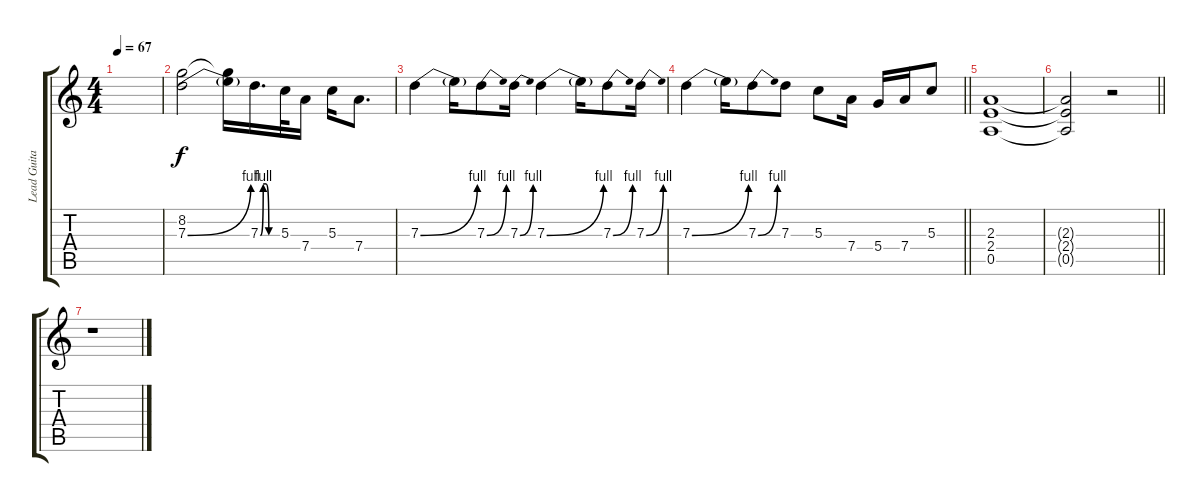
\track ("Lead Guitar " "Lead Guita") {instrument distortionguitar}
\staff {score tabs}
\tuning (E4 B3 G3 D3 A2 E2) {hide}
\ts (4 4)
\tempo 67
\clef g2
\ks c
|
(8.2 7.3{be (bend 0 0 60 4)}).2 (8.2{t} 7.3{t}).16 7.3{be (custom 0 0 10 4 20 4 30 0 60 0)}.16{d} 5.3.32 7.4.16 5.3.16 7.4.8{d} |
7.3{be (bend 0 0 60 4)}.4 7.3{t}.16 7.3{be (bend 0 0 60 4)}.8 7.3{be (bend 0 0 60 4)}.16 7.3{be (bend 0 0 60 4)}.4 7.3{t}.16 7.3{be (bend 0 0 60 4)}.8 7.3{be (bend 0 0 60 4)}.16 |
\barLineRight lightlight
7.3{be (bend 0 0 60 4)}.4 7.3{t}.16 7.3{be (bend 0 0 60 4)}.8 7.3.8 5.3.8 7.4.16 5.4.16 7.4.16 5.3.8 |
(2.3 2.4 0.5).1 |
\barLineRight lightlight
(2.3{t} 2.4{t} 0.5{t}).2 r.2 |
r.1
